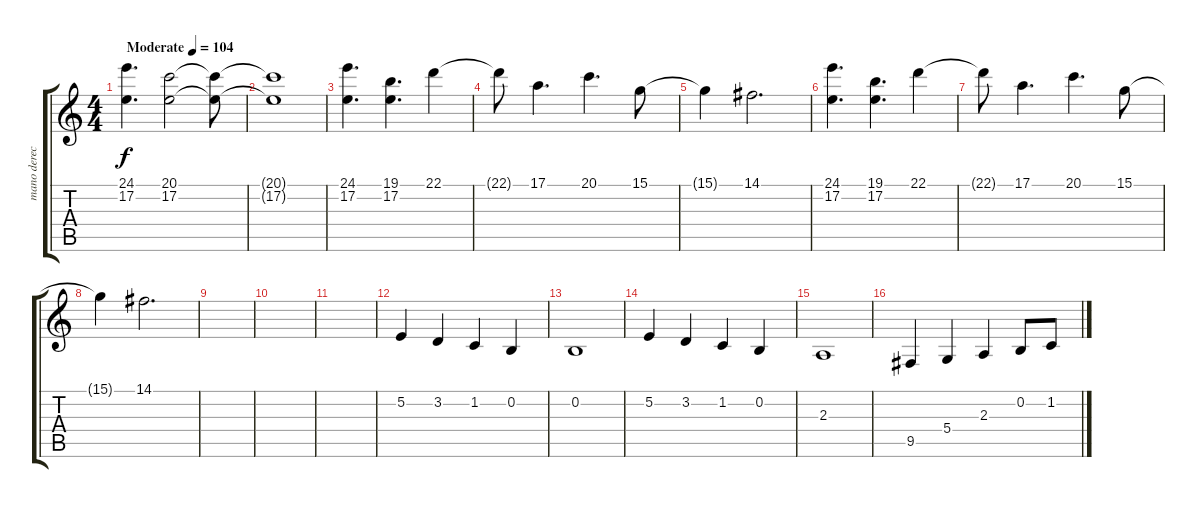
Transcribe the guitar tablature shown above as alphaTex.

\track ("mano derecha" "mano derec") {instrument acousticgrandpiano}
\staff {score tabs}
\tuning (E4 B3 G3 D3 A2 E2) {hide}
\ts (4 4)
\tempo (104 "Moderate")
\clef g2
\ks c
(24.1 17.2).4{d dy f instrument acousticgrandpiano} (20.1 17.2).2 (20.1{t} 17.2{t}).8 |
(20.1{t} 17.2{t}).1 |
(24.1 17.2).4{d} (19.1 17.2).4{d} 22.1.4 |
22.1{t}.8 17.1.4{d} 20.1.4{d} 15.1.8 |
15.1{t}.4 14.1.2{d} |
(24.1 17.2).4{d} (19.1 17.2).4{d} 22.1.4 |
22.1{t}.8 17.1.4{d} 20.1.4{d} 15.1.8 |
15.1{t}.4 14.1.2{d} |
|
|
|
5.2.4 3.2.4 1.2.4 0.2.4 |
0.2.1 |
5.2.4 3.2.4 1.2.4 0.2.4 |
2.3.1 |
9.5.4 5.4.4 2.3.4 0.2.8 1.2.8
